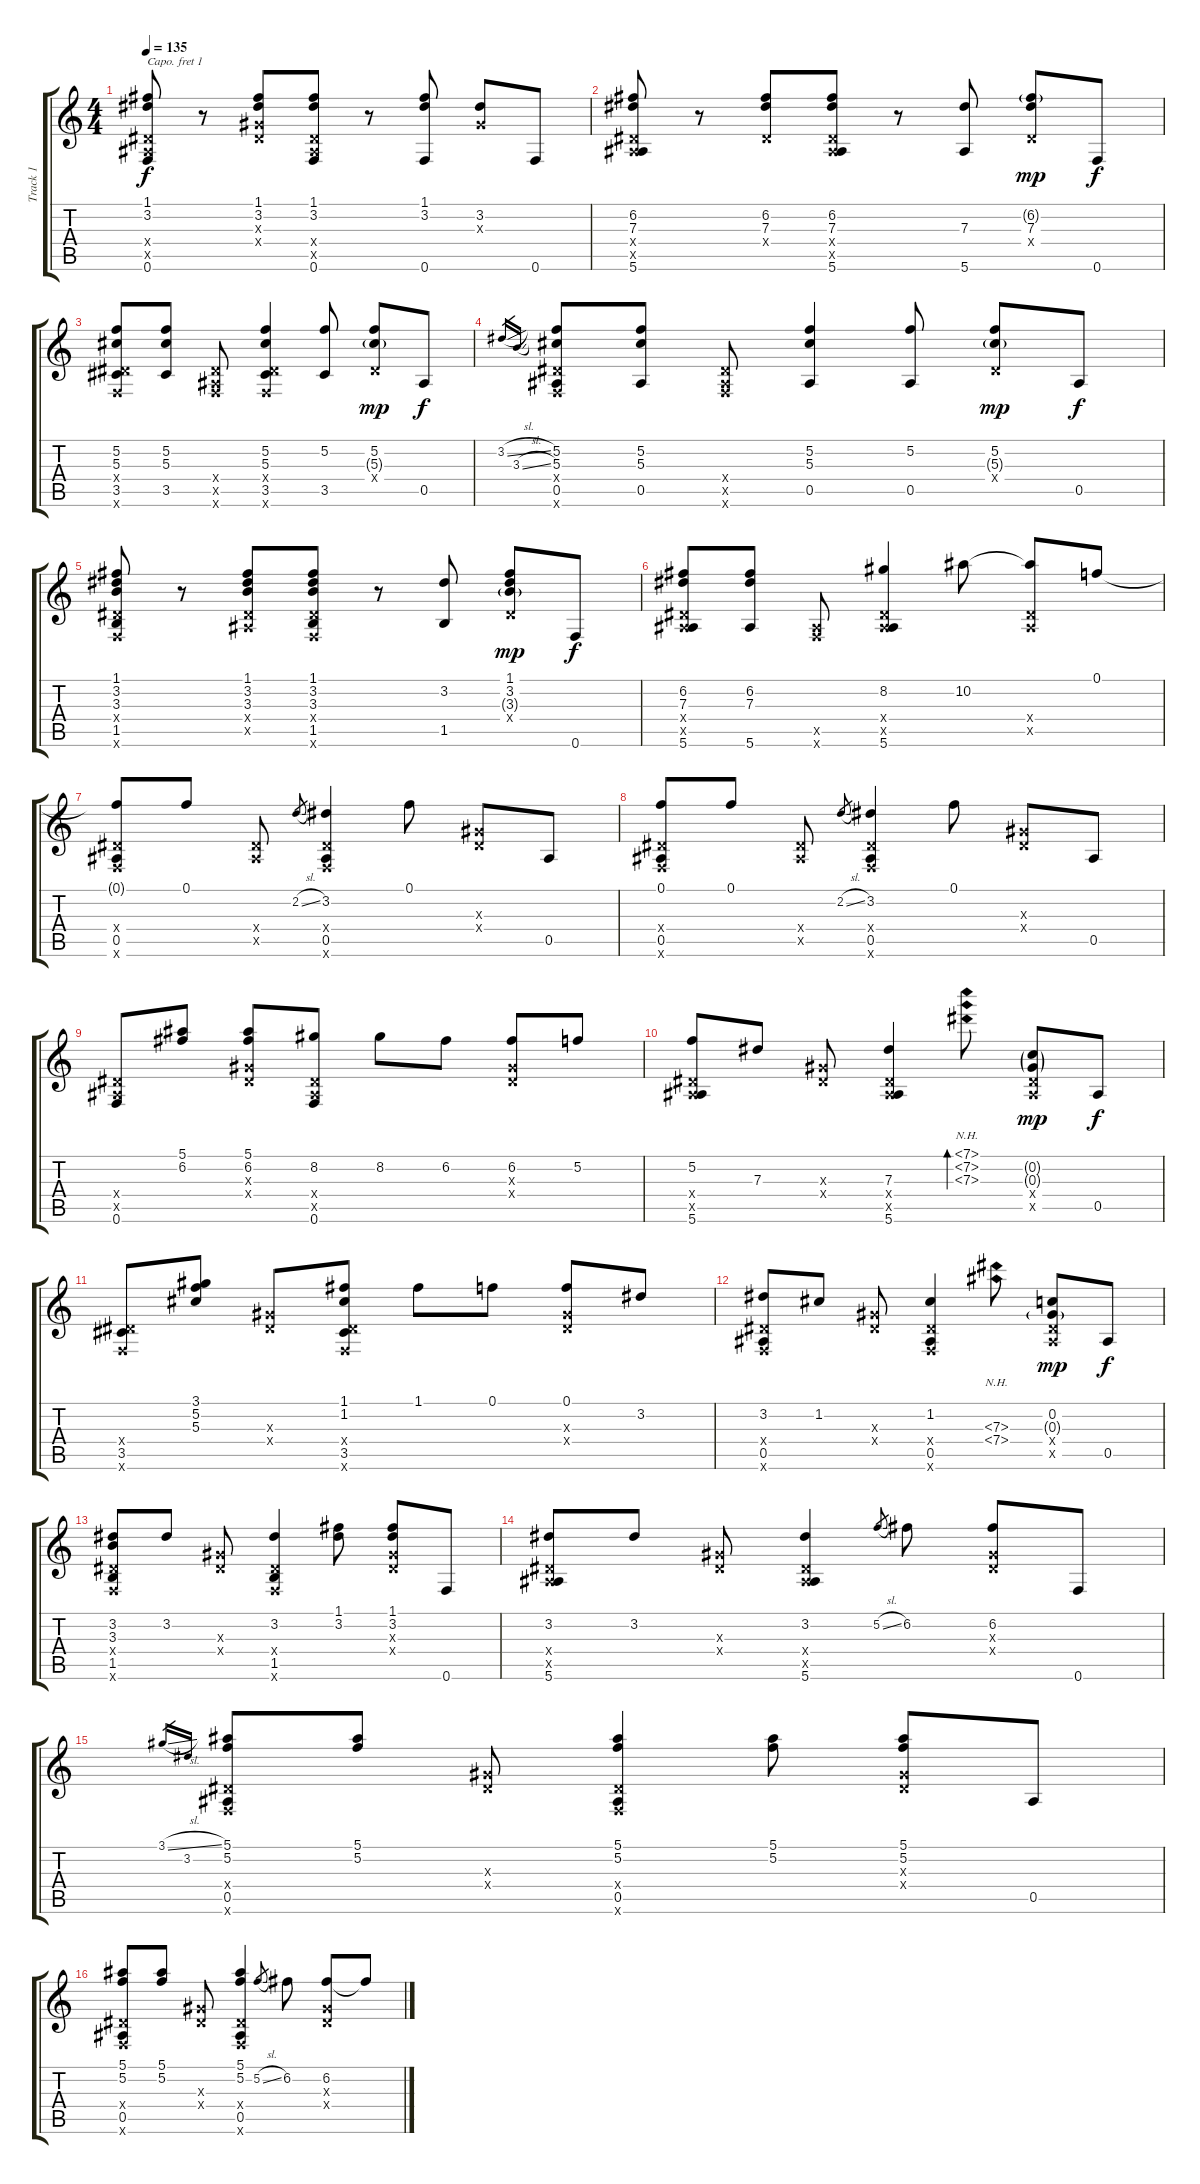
\track ("Track 1" "Track 1") {instrument acousticguitarsteel}
\staff {score tabs}
\capo 1
\tuning (E4 B3 G3 D3 A2 E2) {hide}
\ts (4 4)
\tempo 135
\clef g2
\ks c
(1.1 3.2 0.4{x} 0.5{x} 0.6).8{dy f} r.8 (1.1 3.2 0.3{x} 0.4{x}).8 (1.1 3.2 0.4{x} 0.5{x} 0.6).8 r.8 (1.1 3.2 0.6).8 (3.2 0.3{x}).8 0.6.8 |
(6.2 7.3 0.4{x} 0.5{x} 5.6).8 r.8 (6.2 7.3 0.4{x}).8 (6.2 7.3 0.4{x} 0.5{x} 5.6).8 r.8 (7.3 5.6).8 (6.2{g} 7.3 0.4{x}).8{dy mp} 0.6.8{dy f} |
(5.2 5.3 0.4{x} 3.5 0.6{x}).8 (5.2 5.3 3.5).8 (0.4{x} 0.5{x} 0.6{x}).8 (5.2 5.3 0.4{x} 3.5 0.6{x}).4 (5.2 3.5).8 (5.2 5.3{g} 0.4{x}).8{dy mp} 0.5.8{dy f} |
3.2{sl}.16{gr} 3.3{sl}.16{gr} (5.2 5.3 0.4{x} 0.5 0.6{x}).8 (5.2 5.3 0.5).8 (0.4{x} 0.5{x} 0.6{x}).8 (5.2 5.3 0.5).4 (5.2 0.5).8 (5.2 5.3{g} 0.4{x}).8{dy mp} 0.5.8{dy f} |
(1.1 3.2 3.3 0.4{x} 1.5 0.6{x}).8 r.8 (1.1 3.2 3.3 0.4{x} 0.5{x}).8 (1.1 3.2 3.3 0.4{x} 1.5 0.6{x}).8 r.8 (3.2 1.5).8 (1.1 3.2 3.3{g} 0.4{x}).8{dy mp} 0.6.8{dy f} |
(6.2 7.3 0.4{x} 0.5{x} 5.6).8 (6.2 7.3 5.6).8 (0.5{x} 0.6{x}).8 (8.2 0.4{x} 0.5{x} 5.6).4 10.2.8 (10.2{t} 0.4{x} 0.5{x}).8 0.1.8 |
(0.1{t} 0.4{x} 0.5 0.6{x}).8 0.1.8 (0.4{x} 0.5{x}).8 2.2{sl}.8{gr} (3.2 0.4{x} 0.5 0.6{x}).4 0.1.8 (0.3{x} 0.4{x}).8 0.5.8 |
(0.1 0.4{x} 0.5 0.6{x}).8 0.1.8 (0.4{x} 0.5{x}).8 2.2{sl}.8{gr} (3.2 0.4{x} 0.5 0.6{x}).4 0.1.8 (0.3{x} 0.4{x}).8 0.5.8 |
(0.4{x} 0.5{x} 0.6).8 (5.1 6.2).8 (5.1 6.2 0.3{x} 0.4{x}).8 (8.2 0.4{x} 0.5{x} 0.6).8 8.2.8 6.2.8 (6.2 0.3{x} 0.4{x}).8 5.2.8 |
(5.2 0.4{x} 0.5{x} 5.6).8 7.3.8 (0.3{x} 0.4{x}).8 (7.3 0.4{x} 0.5{x} 5.6).4 (7.1{nh} 7.2{nh} 7.3{nh}).8{bd 480} (0.2{g} 0.3{g} 0.4{x} 0.5{x}).8{dy mp} 0.5.8{dy f} |
(0.4{x} 3.5 0.6{x}).8 (3.1 5.2 5.3).8 (0.3{x} 0.4{x}).8 (1.1 1.2 0.4{x} 3.5 0.6{x}).8 1.1.8 0.1.8 (0.1 0.3{x} 0.4{x}).8 3.2.8 |
(3.2 0.4{x} 0.5 0.6{x}).8 1.2.8 (0.3{x} 0.4{x}).8 (1.2 0.4{x} 0.5 0.6{x}).4 (7.3{nh} 7.4{nh}).8 (0.2 0.3{g} 0.4{x} 0.5{x}).8{dy mp} 0.5.8{dy f} |
(3.2 3.3 0.4{x} 1.5 0.6{x}).8 3.2.8 (0.3{x} 0.4{x}).8 (3.2 0.4{x} 1.5 0.6{x}).4 (1.1 3.2).8 (1.1 3.2 0.3{x} 0.4{x}).8 0.6.8 |
(3.2 0.4{x} 0.5{x} 5.6).8 3.2.8 (0.3{x} 0.4{x}).8 (3.2 0.4{x} 0.5{x} 5.6).4 5.2{sl}.8{gr} 6.2.8 (6.2 0.3{x} 0.4{x}).8 0.6.8 |
3.1{sl}.16{gr} 3.2.16{gr} (5.1 5.2 0.4{x} 0.5 0.6{x}).8 (5.1 5.2).8 (0.3{x} 0.4{x}).8 (5.1 5.2 0.4{x} 0.5 0.6{x}).4 (5.1 5.2).8 (5.1 5.2 0.3{x} 0.4{x}).8 0.5.8 |
(5.1 5.2 0.4{x} 0.5 0.6{x}).8 (5.1 5.2).8 (0.3{x} 0.4{x}).8 (5.1 5.2 0.4{x} 0.5 0.6{x}).4 5.2{sl}.8{gr} 6.2.8 (6.2 0.3{x} 0.4{x}).8 6.2{t}.8
